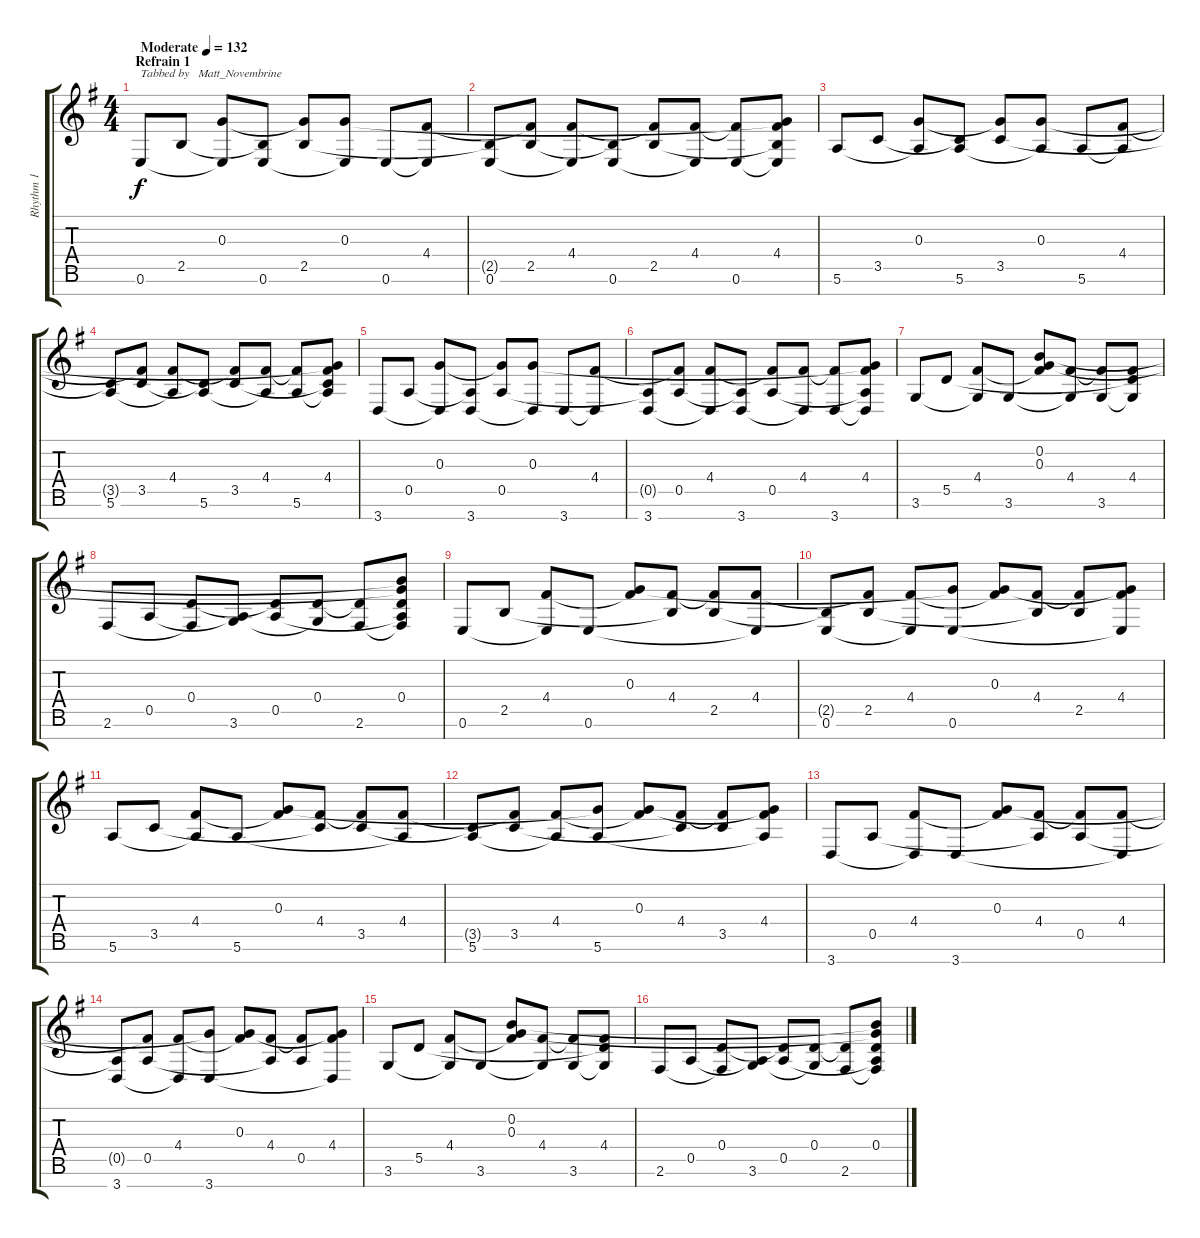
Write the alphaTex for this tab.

\track ("Rhythm 1" "Rhythm 1") {instrument acousticguitarsteel}
\staff {score tabs}
\tuning (E4 B3 G3 D3 A2 E2 B1) {hide}
\ts (4 4)
\section ("" "Refrain 1")
\tempo (132 "Moderate")
\clef g2
\ks eminor
0.6.8{txt "Tabbed by   Matt_Novembrine" dy f instrument acousticguitarsteel} 2.5.8 (0.3 0.6{t}).8 (2.5{t} 0.6).8 (0.3{t} 2.5).8 (0.3 0.6{t}).8 0.6.8 (4.4 0.6{t}).8 |
(2.5{t} 0.6).8 (4.4{t} 2.5).8 (4.4 0.6{t}).8 (2.5{t} 0.6).8 (4.4{t} 2.5).8 (4.4 0.6{t}).8 (4.4{t} 0.6).8 (0.3{t} 4.4 2.5{t} 0.6{t}).8 |
5.6.8 3.5.8 (0.3 5.6{t}).8 (3.5{t} 5.6).8 (0.3{t} 3.5).8 (0.3 5.6{t}).8 5.6.8 (4.4 5.6{t}).8 |
(3.5{t} 5.6).8 (4.4{t} 3.5).8 (4.4 5.6{t}).8 (3.5{t} 5.6).8 (4.4{t} 3.5).8 (4.4 5.6{t}).8 (4.4{t} 5.6).8 (0.3{t} 4.4 3.5{t} 5.6{t}).8 |
3.7.8 0.5.8 (0.3 3.7{t}).8 (0.5{t} 3.7).8 (0.3{t} 0.5).8 (0.3 3.7{t}).8 3.7.8 (4.4 3.7{t}).8 |
(0.5{t} 3.7).8 (4.4{t} 0.5).8 (4.4 3.7{t}).8 (0.5{t} 3.7).8 (4.4{t} 0.5).8 (4.4 3.7{t}).8 (4.4{t} 3.7).8 (0.3{t} 4.4 0.5{t} 3.7{t}).8 |
3.6.8 5.5.8 (4.4 3.6{t}).8 3.6.8 (0.2 0.3 4.4{t}).8 (4.4 3.6{t}).8 (4.4{t} 3.6).8 (4.4 5.5{t} 3.6{t}).8 |
2.6.8 0.5.8 (0.4 2.6{t}).8 (0.5{t} 3.6).8 (0.4{t} 0.5).8 (0.4 3.6{t}).8 (0.4{t} 2.6).8 (0.2{t} 0.3{t} 0.4 0.5{t} 2.6{t}).8 |
0.6.8 2.5.8 (4.4 0.6{t}).8 0.6.8 (0.3 4.4{t}).8 (4.4 2.5{t}).8 (4.4{t} 2.5).8 (4.4 0.6{t}).8 |
(2.5{t} 0.6).8 (4.4{t} 2.5).8 (4.4 0.6{t}).8 (0.3{t} 0.6).8 (0.3 4.4{t}).8 (4.4 2.5{t}).8 (4.4{t} 2.5).8 (0.3{t} 4.4 0.6{t}).8 |
5.6.8 3.5.8 (4.4 5.6{t}).8 5.6.8 (0.3 4.4{t}).8 (4.4 3.5{t}).8 (4.4{t} 3.5).8 (4.4 5.6{t}).8 |
(3.5{t} 5.6).8 (4.4{t} 3.5).8 (4.4 5.6{t}).8 (0.3{t} 5.6).8 (0.3 4.4{t}).8 (4.4 3.5{t}).8 (4.4{t} 3.5).8 (0.3{t} 4.4 5.6{t}).8 |
3.7.8 0.5.8 (4.4 3.7{t}).8 3.7.8 (0.3 4.4{t}).8 (4.4 0.5{t}).8 (4.4{t} 0.5).8 (4.4 3.7{t}).8 |
(0.5{t} 3.7).8 (4.4{t} 0.5).8 (4.4 3.7{t}).8 (0.3{t} 3.7).8 (0.3 4.4{t}).8 (4.4 0.5{t}).8 (4.4{t} 0.5).8 (0.3{t} 4.4 3.7{t}).8 |
3.6.8 5.5.8 (4.4 3.6{t}).8 3.6.8 (0.2 0.3 4.4{t}).8 (4.4 3.6{t}).8 (4.4{t} 3.6).8 (4.4 5.5{t} 3.6{t}).8 |
2.6.8 0.5.8 (0.4 2.6{t}).8 (0.5{t} 3.6).8 (0.4{t} 0.5).8 (0.4 3.6{t}).8 (0.4{t} 2.6).8 (0.2{t} 0.3{t} 0.4 0.5{t} 2.6{t}).8
